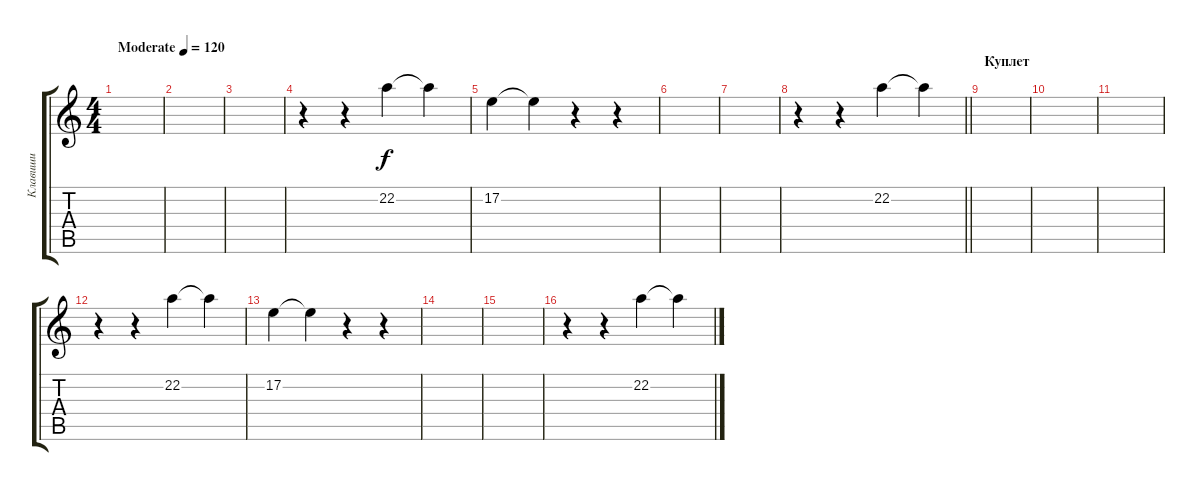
\track ("Клавиши" "Клавиши") {instrument brightacousticpiano}
\staff {score tabs}
\tuning (E4 B3 G3 D3 A2 E2) {hide}
\ts (4 4)
\tempo (120 "Moderate")
\clef g2
\ks c
|
|
|
r.4 r.4 22.2.4 22.2{t}.4 |
17.2.4 17.2{t}.4 r.4 r.4 |
|
|
\barLineRight lightlight
r.4 r.4 22.2.4 22.2{t}.4 |
\section ("" "Куплет")
|
|
|
r.4 r.4 22.2.4 22.2{t}.4 |
17.2.4 17.2{t}.4 r.4 r.4 |
|
|
r.4 r.4 22.2.4 22.2{t}.4
